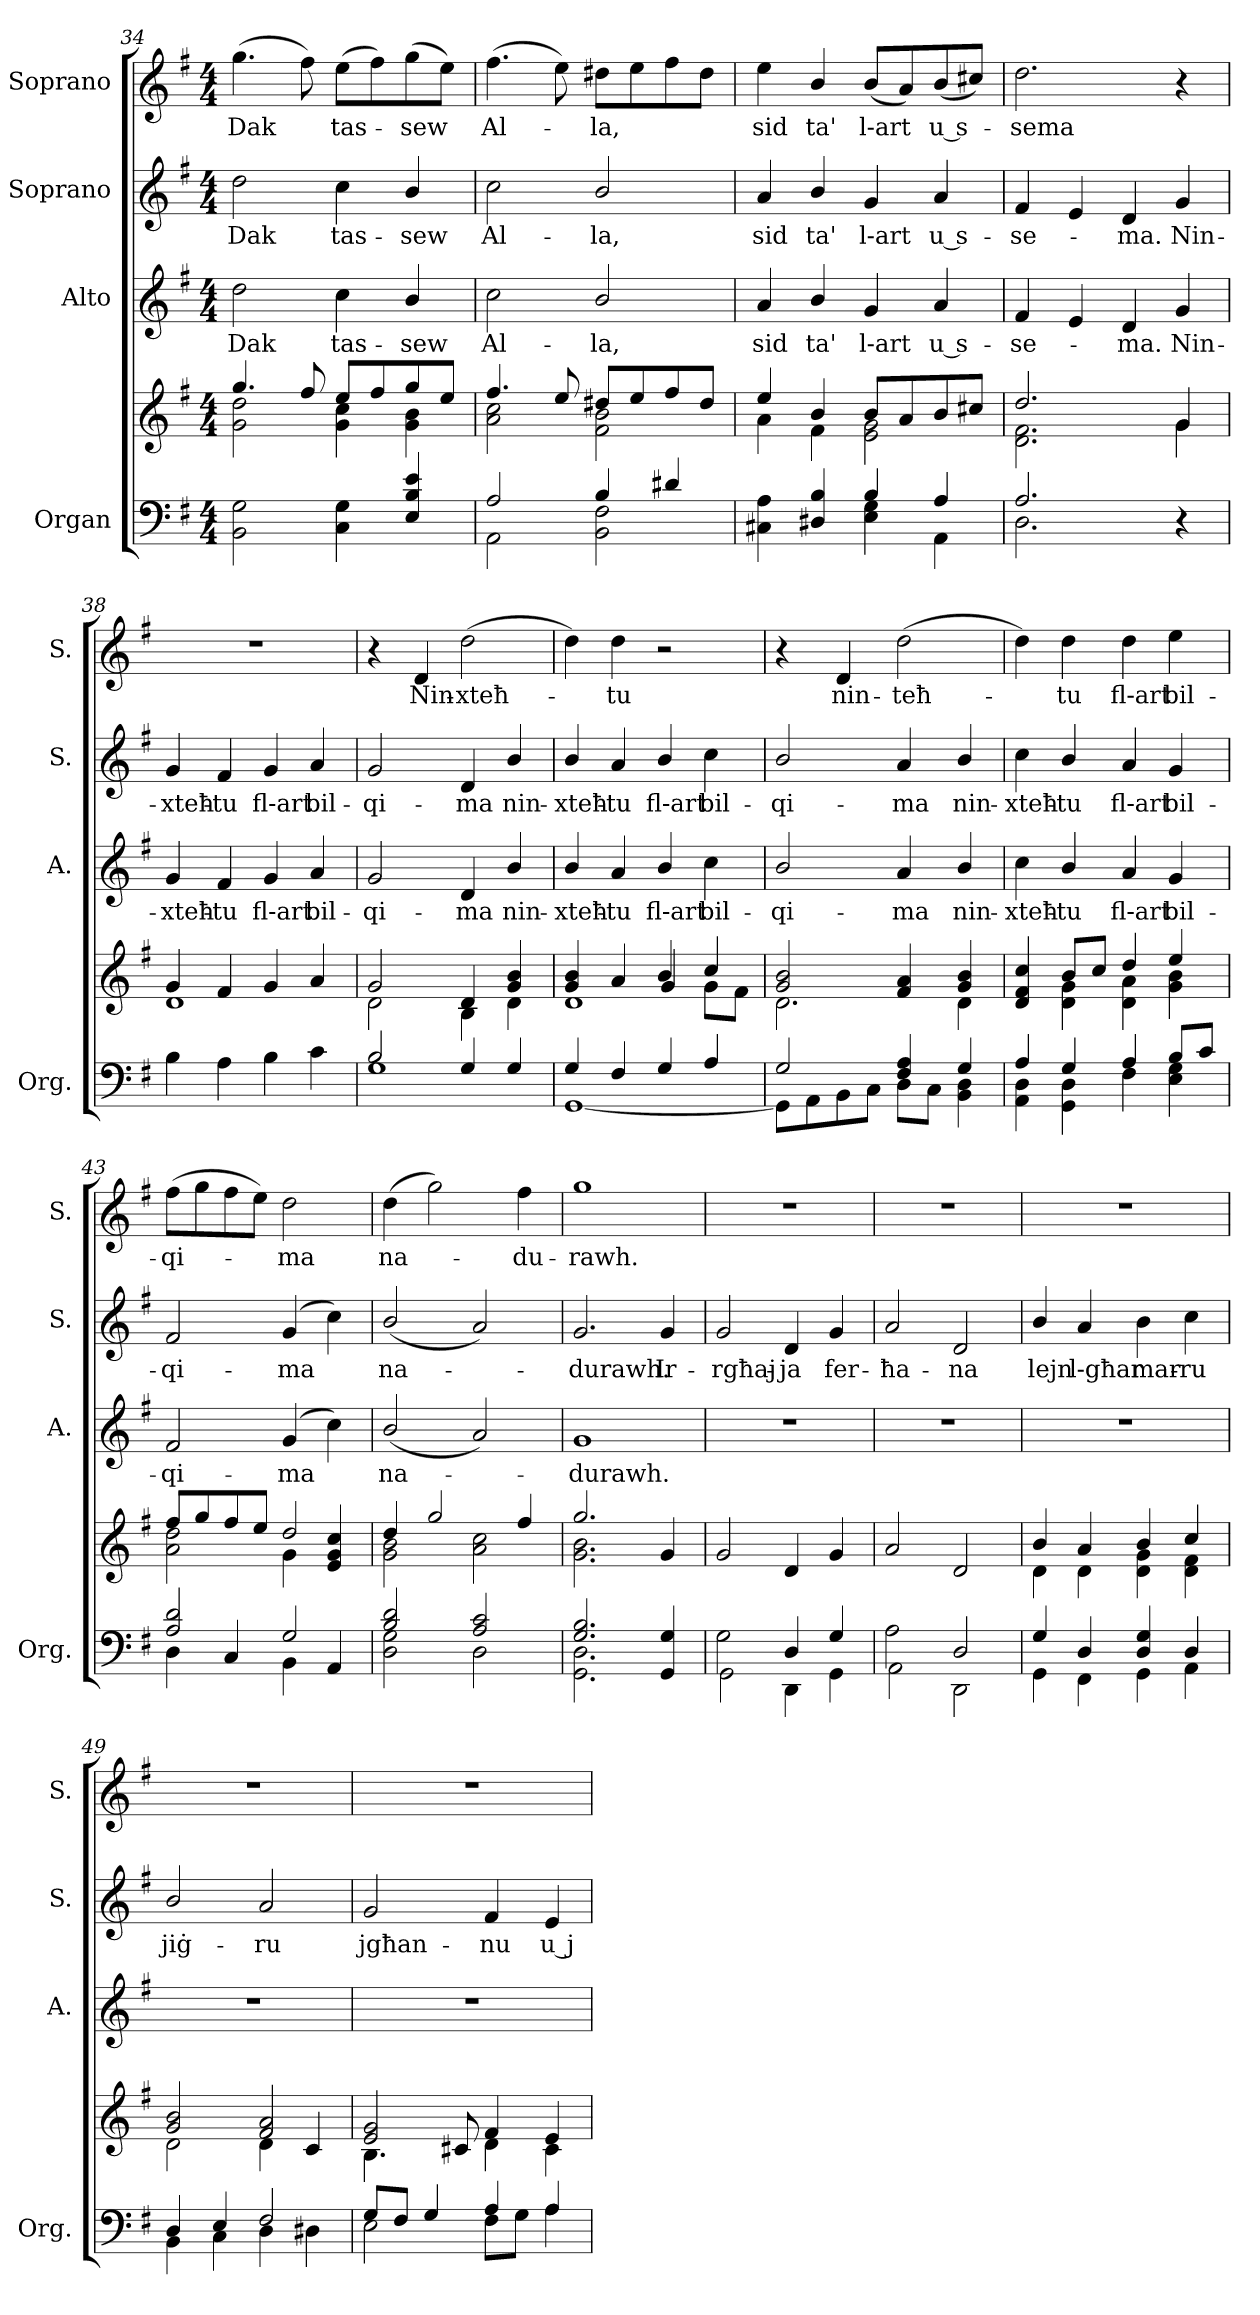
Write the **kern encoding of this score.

**kern	**kern	**kern	**text	**kern	**text	**kern	**text
*part4	*part4	*part3	*part3	*part2	*part2	*part1	*part1
*staff5	*staff4	*staff3	*staff3	*staff2	*staff2	*staff1	*staff1
*I"Organ	*	*I"Alto	*	*I"Soprano	*	*I"Soprano	*
*I'Org.	*	*I'A.	*	*I'S.	*	*I'S.	*
*clefF4	*clefG2	*clefG2	*	*clefG2	*	*clefG2	*
*k[f#]	*k[f#]	*k[f#]	*	*k[f#]	*	*k[f#]	*
*G:	*G:	*G:	*	*G:	*	*G:	*
*M4/4	*M4/4	*M4/4	*	*M4/4	*	*M4/4	*
=34	=34	=34	=34	=34	=34	=34	=34
*	*^	*	*	*	*	*	*
2BB\ 2G\	4.gg/	2g\ 2dd\	2dd\	Dak	2dd\	Dak	(>4.gg\	Dak
.	8ff#/	.	.	.	.	.	8ff#\)	.
4C\ 4G\	8ee/L	4g\ 4cc\	4cc\	tas-	4cc\	tas-	(>8ee\L	tas-
.	8ff#/	.	.	.	.	.	8ff#\)	.
4E/ 4B/ 4e/	8gg/	4g\ 4b\	4b/	-sew	4b/	-sew	(>8gg\	-sew
.	8ee/J	.	.	.	.	.	8ee\J)	.
=35	=35	=35	=35	=35	=35	=35	=35	=35
*^	*	*	*	*	*	*	*	*
2A/	2AA\	4.ff#/	2a\ 2cc\	2cc\	Al-	2cc\	Al-	(>4.ff#\	Al-
.	.	8ee/	.	.	.	.	.	8ee\)	.
4B/	2BB\ 2F#\	8dd#X/L	2f#\ 2b\	2b/	-la,	2b/	-la,	8dd#X\L	-la,
.	.	8ee/	.	.	.	.	.	8ee\	.
4d#X/	.	8ff#/	.	.	.	.	.	8ff#\	.
.	.	8dd#/J	.	.	.	.	.	8dd#\J	.
=36	=36	=36	=36	=36	=36	=36	=36	=36	=36
4C#X\ 4A\	2ryy	4ee/	4a\	4a/	sid	4a/	sid	4ee\	sid
4D#X/ 4B/	.	4b/	4f#\	4b/	ta'	4b/	ta'	4b/	ta'
4B/	4E\ 4G\	8b/L	2e\ 2g\	4g/	l-art	4g/	l-art	(<8b/L	l-art
.	.	8a/	.	.	.	.	.	8a/)	.
4A/	4AA\	8b/	.	4a/	u s-	4a/	u s-	(<8b/	u s-
.	.	8cc#X/J	.	.	.	.	.	8cc#X/J)	.
=37	=37	=37	=37	=37	=37	=37	=37	=37	=37
2.A/	2.D\	2.dd/	2.d\ 2.f#\	4f#/	-se-	4f#/	-se-	2.dd\	-sema
.	.	.	.	4e/	.	4e/	.	.	.
.	.	.	.	4d/	-ma.	4d/	-ma.	.	.
4r	4ryy	4g/	4g\	4g/	Nin-	4g/	Nin-	4r	.
*v	*v	*	*	*	*	*	*	*	*
=38	=38	=38	=38	=38	=38	=38	=38	=38
4B\	4g/	1d	4g/	-xteħ-	4g/	-xteħ-	1r	.
4A\	4f#/	.	4f#/	-tu	4f#/	-tu	.	.
4B\	4g/	.	4g/	fl-art	4g/	fl-art	.	.
4c\	4a/	.	4a/	bil-	4a/	bil-	.	.
!!LO:PB:g=z
=39	=39	=39	=39	=39	=39	=39	=39	=39
*^	*	*	*	*	*	*	*	*
2B/	1G	2g/	2d\	2g/	-qi-	2g/	-qi-	4r	.
.	.	.	.	.	.	.	.	4d/	Nin-
4G/	.	4d/	4B\	4d/	-ma	4d/	-ma	(>2dd\	-xteħ-
4G/	.	4g/ 4b/	4d\	4b/	nin-	4b/	nin-	.	.
=40	=40	=40	=40	=40	=40	=40	=40	=40	=40
*	*	*	*^	*	*	*	*	*	*
4G/	[<1GG	4g/ 4b/	1d	2ryy	4b/	-xteħ-	4b/	-xteħ-	4dd\)	.
4F#/	.	4a/	.	.	4a/	-tu	4a/	-tu	4dd\	-tu
4G/	.	4b/	.	4g/	4b/	fl-art	4b/	fl-art	2r	.
4A/	.	4cc/	.	8g\L	4cc\	bil-	4cc\	bil-	.	.
.	.	.	.	8f#\J	.	.	.	.	.	.
*	*	*	*v	*v	*	*	*	*	*	*
=41	=41	=41	=41	=41	=41	=41	=41	=41	=41
2G/	8GG\L]	2g/ 2b/	2.d\	2b/	-qi-	2b/	-qi-	4r	.
.	8AA\	.	.	.	.	.	.	.	.
.	8BB\	.	.	.	.	.	.	4d/	nin-
.	8C\J	.	.	.	.	.	.	.	.
4F#/ 4A/	8D\L	4f#/ 4a/	.	4a/	-ma	4a/	-ma	(>2dd\	-teħ-
.	8C\J	.	.	.	.	.	.	.	.
4G/	4BB\ 4D\	4g/ 4b/	4d\	4b/	nin-	4b/	nin-	.	.
=42	=42	=42	=42	=42	=42	=42	=42	=42	=42
4A/	4AA\ 4D\	4d/ 4f#/ 4cc/	4ryy	4cc\	-xteħ-	4cc\	-xteħ-	4dd\)	.
4G/	4GG\ 4D\	8b/L	4d\ 4g\	4b/	-tu	4b/	-tu	4dd\	-tu
.	.	8cc/J	.	.	.	.	.	.	.
4A/	4F#\	4dd/	4d\ 4a\	4a/	fl-art	4a/	fl-art	4dd\	fl-art
8B/L	4E\ 4G\	4ee/	4g\ 4b\	4g/	bil-	4g/	bil-	4ee\	bil-
8c/J	.	.	.	.	.	.	.	.	.
=43	=43	=43	=43	=43	=43	=43	=43	=43	=43
2A/ 2d/	4D\	8ff#/L	2a\ 2dd\	2f#/	-qi-	2f#/	-qi-	(>8ff#\L	-qi-
.	.	8gg/	.	.	.	.	.	8gg\	.
.	4C/	8ff#/	.	.	.	.	.	8ff#\	.
.	.	8ee/J	.	.	.	.	.	8ee\J)	.
2G/	4BB\	2dd/	4g\	(<4g/	-ma	(<4g/	-ma	2dd\	-ma
.	4AA/	.	4e/ 4g/ 4cc/	4cc\)	.	4cc\)	.	.	.
=44	=44	=44	=44	=44	=44	=44	=44	=44	=44
2B/ 2d/	2D\ 2G\	4dd/	2g\ 2b\	(<2b/	na-	(<2b/	na-	(>4dd\	na-
.	.	2gg/	.	.	.	.	.	2gg\)	.
2A/ 2c/	2D\	.	2a\ 2cc\	2a/)	.	2a/)	.	.	.
.	.	4ff#/	.	.	.	.	.	4ff#\	-du-
!!LO:LB:g=z
=45	=45	=45	=45	=45	=45	=45	=45	=45	=45
2.G/ 2.B/	2.GG\ 2.D\	2.gg/	2.g\ 2.b\	1g	-durawh.	2.g/	-durawh.	1gg	-rawh.
4GG/ 4G/	4ryy	4g/	4ryy	.	.	4g/	Ir-	.	.
*	*	*v	*v	*	*	*	*	*	*
=46	=46	=46	=46	=46	=46	=46	=46	=46
2G\	2GG\	2g/	1r	.	2g/	-rgħaj-	1r	.
4D/	4DD\	4d/	.	.	4d/	-ja	.	.
4G/	4GG\	4g/	.	.	4g/	fer-	.	.
=47	=47	=47	=47	=47	=47	=47	=47	=47
2A\	2AA\	2a/	1r	.	2a/	-ħa-	1r	.
2D/	2DD\	2d/	.	.	2d/	-na	.	.
=48	=48	=48	=48	=48	=48	=48	=48	=48
*	*	*^	*	*	*	*	*	*
4G/	4GG\	4b/	4d\	1r	.	4b/	lejn	1r	.
4D/	4FF#\	4a/	4d\	.	.	4a/	l-għar	.	.
4D/ 4G/	4GG\	4b/	4d\ 4g\	.	.	4b\	mar-	.	.
4D/	4AA\	4cc/	4d\ 4f#\	.	.	4cc\	-ru	.	.
=49	=49	=49	=49	=49	=49	=49	=49	=49	=49
4D/	4BB\	2g/ 2b/	2d\	1r	.	2b/	jiġ-	1r	.
4E/	4C\	.	.	.	.	.	.	.	.
2F#/	4D\	2f#/ 2a/	4d\	.	.	2a/	-ru	.	.
.	4D#X\	.	4c/	.	.	.	.	.	.
=50	=50	=50	=50	=50	=50	=50	=50	=50	=50
8G/L	2E\	2e/ 2g/	4.B\	1r	.	2g/	jgħan-	1r	.
8F#/J	.	.	.	.	.	.	.	.	.
4G/	.	.	.	.	.	.	.	.	.
.	.	.	8c#X/	.	.	.	.	.	.
4A/	8F#\L	4f#/	4d\	.	.	4f#/	-nu	.	.
.	8G\J	.	.	.	.	.	.	.	.
4A/	4A\	4e/	4c#\	.	.	4e/	u j-	.	.
*v	*v	*	*	*	*	*	*	*	*
*	*v	*v	*	*	*	*	*	*
=	=	=	=	=	=	=	=
*-	*-	*-	*-	*-	*-	*-	*-
